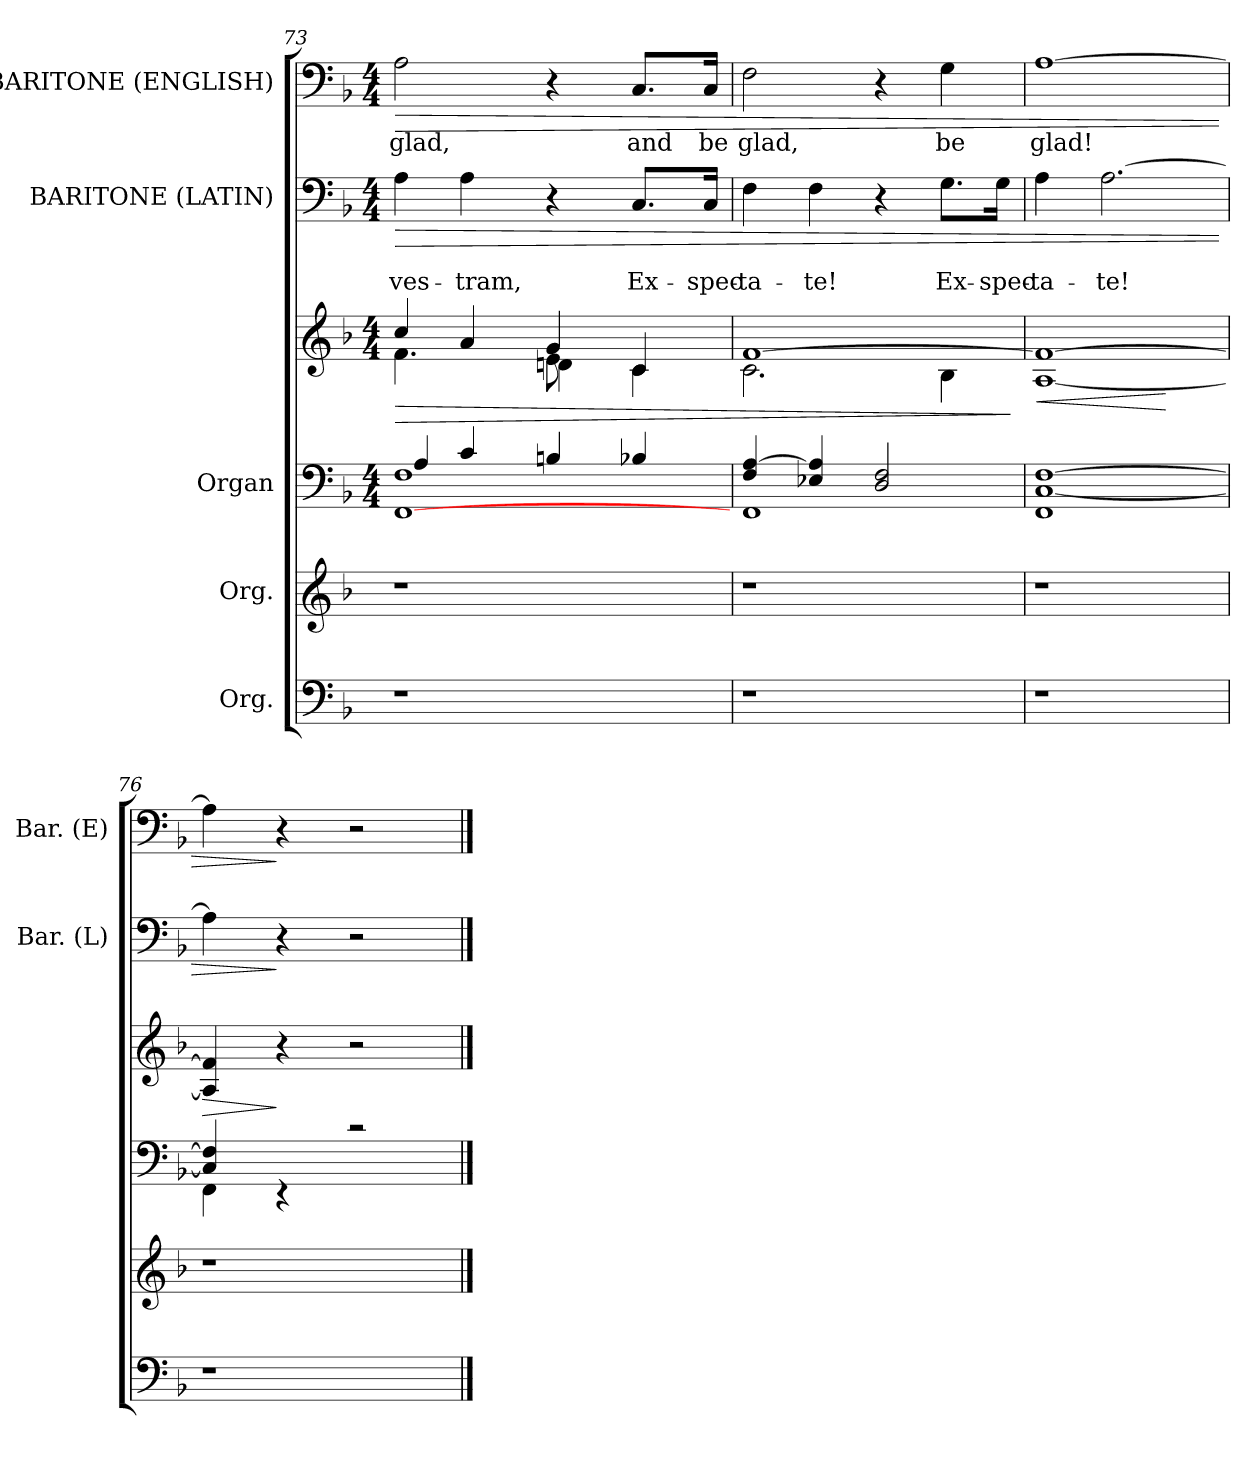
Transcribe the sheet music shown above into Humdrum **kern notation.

**kern	**kern	**kern	**kern	**dynam	**kern	**text	**text	**dynam	**kern	**text	**dynam
*part5	*part4	*part3	*part3	*part3	*part2	*part2	*part2	*part2	*part1	*part1	*part1
*staff6	*staff5	*staff4	*staff3	*staff3/4	*staff2	*staff2	*staff2	*staff2	*staff1	*staff1	*staff1
*I"Org.	*I"Org.	*I"Organ	*	*	*I"BARITONE (LATIN)	*	*	*	*I"BARITONE (ENGLISH)	*	*
*	*	*	*	*	*I'Bar. (L)	*	*	*	*I'Bar. (E)	*	*
*clefF4	*clefG2	*clefF4	*clefG2	*	*clefF4	*	*	*	*clefF4	*	*
*k[b-]	*k[b-]	*k[b-]	*k[b-]	*	*k[b-]	*	*	*	*k[b-]	*	*
*F:	*F:	*F:	*F:	*	*F:	*	*	*	*F:	*	*
*	*	*M4/4	*M4/4	*	*M4/4	*	*	*	*M4/4	*	*
=73	=73	=73	=73	=73	=73	=73	=73	=73	=73	=73	=73
*	*	*^	*	*	*	*	*	*	*	*	*
!	!	!	!	!	!LO:HP:b	!	!	!LO:LY:b	!LO:HP:b	!	!LO:LY:b	!LO:HP:b
*	*	*	*	*^	*	*	*	*	*	*	*	*
*	*	*	*	*	*^	*	*	*	*	*	*	*	*
*	*	*	*	*	*	*^	*	*	*	*	*	*	*	*
1r	1r	[<1FF 1F	4A/	4.f\	4cc/	2ryy	2ryy	>	4A\	.	ves-	>	2A\	glad,	>
!	!	!	!	!	!	!	!	!	!	!	!LO:LY:b	!	!	!	!
.	.	.	4c/	.	4a/	.	.	.	4A\	.	-tram,	.	.	.	.
.	.	.	.	2ryy	.	.	.	.	.	.	.	.	.	.	.
.	.	.	4Bn/	.	8e\	4dn\	4g/	.	4r	.	.	.	4r	.	.
.	.	.	.	.	4.ryy	.	.	.	.	.	.	.	.	.	.
!	!	!	!	!	!	!	!	!	!	!	!LO:LY:b	!	!	!LO:LY:b	!
.	.	.	4B-X/	.	.	4c\	4c/	.	8.C/L	.	Ex-	.	8.C/L	and	.
.	.	.	.	8ryy	.	.	.	.	.	.	.	.	.	.	.
!	!	!	!	!	!	!	!	!	!	!	!LO:LY:b	!	!	!LO:LY:b	!
.	.	.	.	.	.	.	.	.	16C/Jk	.	-spec-	.	16C/Jk	be	.
*	*	*	*	*	*v	*v	*v	*	*	*	*	*	*	*	*
=74	=74	=74	=74	=74	=74	=74	=74	=74	=74	=74	=74	=74	=74
!	!	!	!	!	!	!	!	!	!LO:LY:b	!	!	!LO:LY:b	!
1r	1r	4F/ [>4A/	1FF	[>1f	2.c\	.	4F\	.	-ta-	.	2F\	glad,	.
!	!	!	!	!	!	!	!	!	!LO:LY:b	!	!	!	!
.	.	4E-X/ 4A/]	.	.	.	.	4F\	.	-te!	.	.	.	.
.	.	2D/ 2F/	.	.	.	.	4r	.	.	.	4r	.	.
!	!	!	!	!	!	!	!	!	!LO:LY:b	!	!	!LO:LY:b	!
.	.	.	.	.	4B-\	.	8.G\L	.	Ex-	.	4G\	be	.
!	!	!	!	!	!	!	!	!	!LO:LY:b	!	!	!	!
.	.	.	.	.	.	.	16G\Jk	.	-spec-	.	.	.	.
*	*	*v	*v	*	*	*	*	*	*	*	*	*	*
*	*	*	*v	*v	*	*	*	*	*	*	*	*
.	.	.	.	]	.	.	.	.	.	.	.
=75	=75	=75	=75	=75	=75	=75	=75	=75	=75	=75	=75
!	!	!	!	!LO:HP:b	!	!	!LO:LY:b	!	!	!LO:LY:b	!
1r	1r	1FF [>1C [>1F	[<1A 1f_	<	4A\	.	-ta-	.	[>1A	glad!	.
!	!	!	!	!	!	!	!LO:LY:b	!	!	!	!
.	.	.	.	.	[>2.A\	.	-te!	.	.	.	.
.	.	.	.	[	.	.	.	.	.	.	.
=76	=76	=76	=76	=76	=76	=76	=76	=76	=76	=76	=76
*	*	*^	*	*	*	*	*	*	*	*	*
!	!	!	!	!	!LO:HP:b	!	!	!	!	!	!	!
1r	1r	4C/] 4F/]	4FF\	4A/] 4f/]	>	4A\]	.	.	.	4A\]	.	.
.	.	4rEE	2.ryy	4r	]	4r	.	.	]	4r	.	]
.	.	2rc	.	2r	.	2r	.	.	.	2r	.	.
*	*	*v	*v	*	*	*	*	*	*	*	*	*
==	==	==	==	==	==	==	==	==	==	==	==
*-	*-	*-	*-	*-	*-	*-	*-	*-	*-	*-	*-
